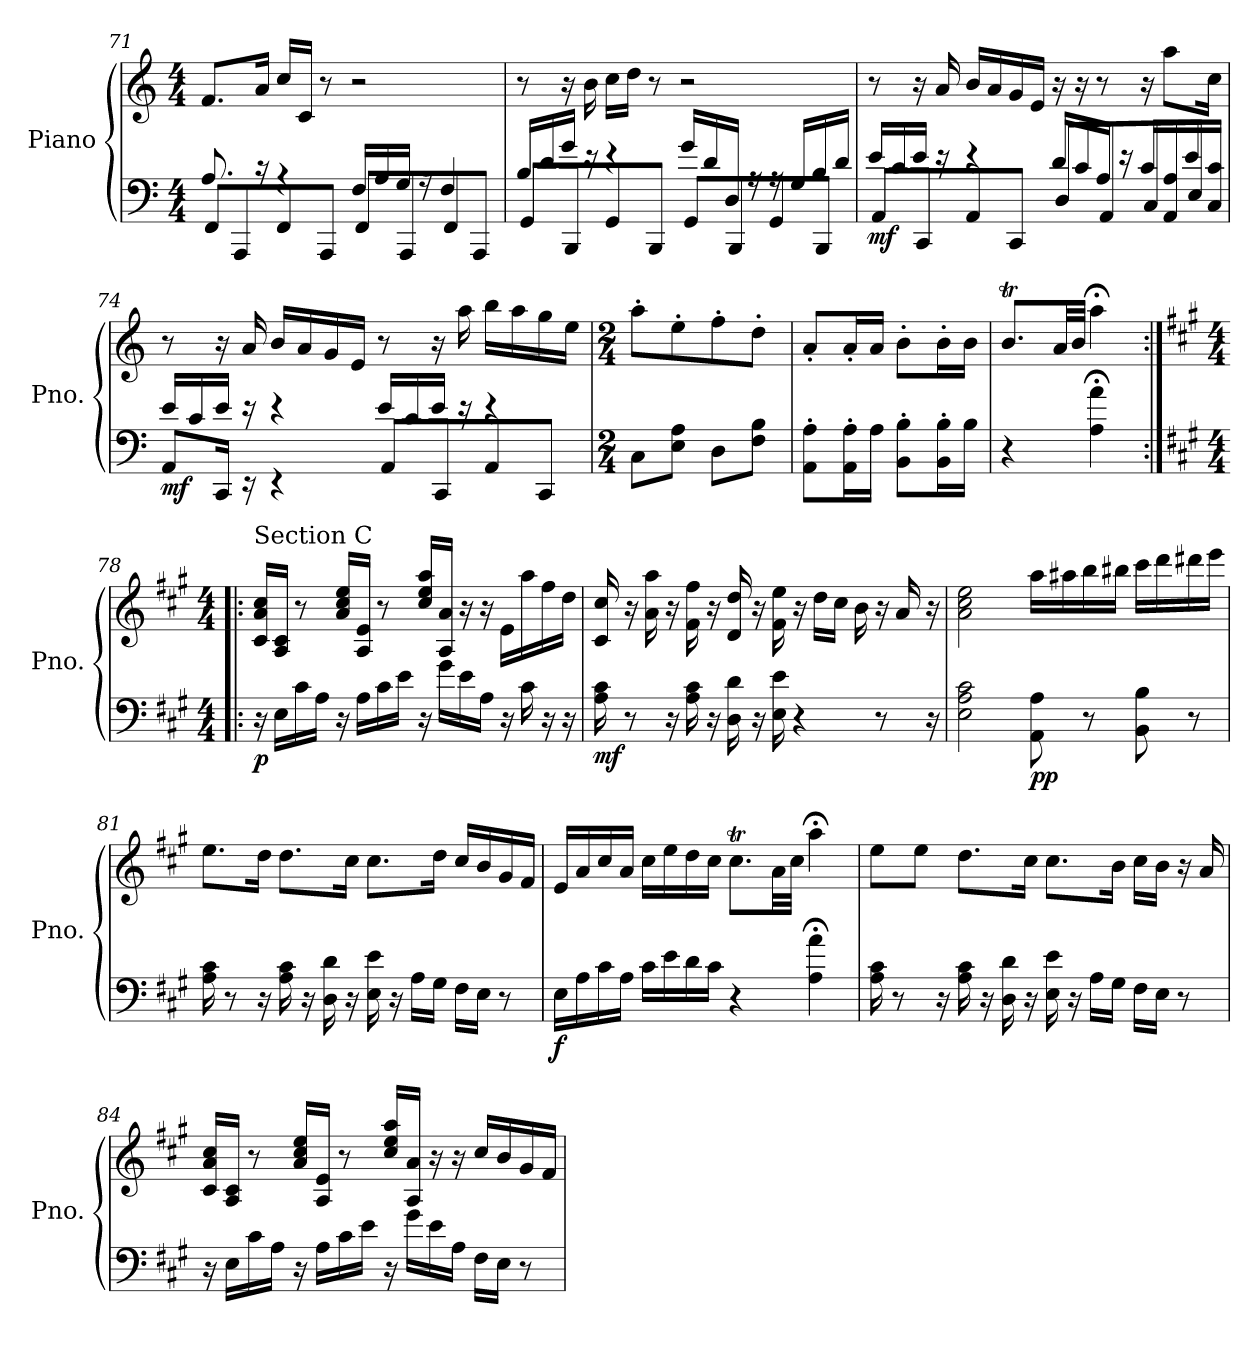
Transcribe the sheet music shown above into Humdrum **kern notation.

**kern	**kern	**dynam
*part1	*part1	*part1
*staff2	*staff1	*staff1/2
*I"Piano	*	*
*I'Pno.	*	*
*clefF4	*clefG2	*
*k[]	*k[]	*
*M4/4	*M4/4	*
=71	=71	=71
*^	*	*
8.A/	8FF/L	8.f/L	.
.	8AAA/	.	.
16r	.	16a/Jk	.
4r	8FF/	16cc/LL	.
.	.	16c/JJ	.
.	8AAA/J	8r	.
16F/LL	8FF/L	2r	.
16A/	.	.	.
16G/JJ	8AAA/	.	.
16r	.	.	.
4F/	8FF/	.	.
.	8AAA/J	.	.
!!LO:LB:g=z
=72	=72	=72	=72
16B/LL	8GG/L	8r	.
16d/	.	.	.
16g/JJ	8BBB/	16r	.
16r	.	16b\	.
4r	8GG/	16cc\LL	.
.	.	16dd\JJ	.
.	8BBB/J	8r	.
16g/LL	8GG/L	2r	.
16d/	.	.	.
16D/JJ	8BBB/	.	.
16r	.	.	.
16r	8GG/	.	.
16G/LL	.	.	.
16B/	8BBB/J	.	.
16d/JJ	.	.	.
=73	=73	=73	=73
!	!	!	!LO:DY:b=2
16e/LL	8AA/L	8r	mf
16c/	.	.	.
16e/JJ	8CC/	16r	.
16r	.	16a/	.
4r	8AA/	16b/LL	.
.	.	16a/	.
.	8CC/J	16g/	.
.	.	16e/JJ	.
16d/LL	8D/L	16r	.
16c/	.	16r	.
16A/JJ	8AA/	8r	.
16r	.	.	.
16c/LL	8C/	16r	.
16AA/ 16A/	.	8aa\L	.
16e/	8E/J	.	.
16C/ 16c/JJ	.	16cc\Jk	.
!!LO:LB:g=z
=74	=74	=74	=74
!	!	!	!LO:DY:b=2
16e/LL	8AA/L	8r	mf
16c/	.	.	.
16e/JJ	16CC/Jk	16r	.
16r	16r	16a/	.
4r	4r	16b/LL	.
.	.	16a/	.
.	.	16g/	.
.	.	16e/JJ	.
16e/LL	8AA/L	8r	.
16c/	.	.	.
16e/JJ	8CC/	16r	.
16r	.	16aa\	.
4r	8AA/	16bb\LL	.
.	.	16aa\	.
.	8CC/J	16gg\	.
.	.	16ee\JJ	.
*v	*v	*	*
=75	=75	=75
*M2/4	*M2/4	*
8C\L	8aa'\L	.
8E\ 8A\J	8ee'\	.
8D\L	8ff'\	.
8F\ 8B\J	8dd'\J	.
=76	=76	=76
8AA\' 8A\'L	8a'/L	.
16AA\' 16A\'L	16a'/L	.
16A\JJ	16a/JJ	.
8BB\' 8B\'L	8b'\L	.
16BB\' 16B\'L	16b'\L	.
16B\JJ	16b\JJ	.
=77	=77	=77
4r	8.bt/L	.
.	32a/LL	.
.	32b/JJJ	.
4A\;< 4a\;<	4aa;<\	.
!!LO:LB:g=z
=78:|!|:	=78:|!|:	=78:|!|:
*k[f#c#g#]	*k[f#c#g#]	*
*M4/4	*M4/4	*
!	!LO:TX:a:t=Section C	!
!	!	!LO:DY:b=2
16r	16c#/ 16a/ 16cc#/LL	p
16E\LL	16A/ 16c#/JJ	.
16c#\	8r	.
16A\JJ	.	.
16r	16a/ 16cc#/ 16ee/LL	.
16A\LL	16A/ 16e/JJ	.
16c#\	8r	.
16e\JJ	.	.
16r	16cc#/ 16ee/ 16aa/LL	.
16g#\LL	16A/ 16a/JJ	.
16e\	16r	.
16A\JJ	16r	.
16r	16e\LL	.
16c#\	16aa\	.
16r	16ff#\	.
16r	16dd\JJ	.
=79	=79	=79
!	!	!LO:DY:b=2
16A\ 16c#\	16c#/ 16cc#/	mf
8r	16r	.
.	16a\ 16aa\	.
16r	16r	.
16A\ 16c#\	16f#\ 16ff#\	.
16r	16r	.
16D\ 16d\	16d/ 16dd/	.
16r	16r	.
16E\ 16e\	16f#\ 16ee\	.
4r	16r	.
.	16dd\LL	.
.	16cc#\JJ	.
.	16b\	.
8r	16r	.
.	16a/	.
16r	16r	.
!!LO:LB:g=z
=80	=80	=80
2E\ 2A\ 2c#\	2a\ 2cc#\ 2ee\	.
!	!	!LO:DY:b=2
8AA\ 8A\	16aa\LL	pp
.	16aa#X\	.
8r	16bb\	.
.	16bb#X\JJ	.
8BB\ 8B\	16ccc#\LL	.
.	16ddd\	.
8r	16ddd#X\	.
.	16eee\JJ	.
=81	=81	=81
16A\ 16c#\	8.ee\L	.
8r	.	.
16r	16dd\Jk	.
16A\ 16c#\	8.dd\L	.
16r	.	.
16D\ 16d\	.	.
16r	16cc#\Jk	.
16E\ 16e\	8.cc#\L	.
16r	.	.
16A\LL	.	.
16G#\JJ	16dd\Jk	.
16F#\LL	16cc#/LL	.
16E\JJ	16b/	.
8r	16g#/	.
.	16f#/JJ	.
=82	=82	=82
!	!	!LO:DY:b=2
16E\LL	16e/LL	f
16A\	16a/	.
16c#\	16cc#/	.
16A\JJ	16a/JJ	.
16c#\LL	16cc#\LL	.
16e\	16ee\	.
16d\	16dd\	.
16c#\JJ	16cc#\JJ	.
4r	8.cc#t\L	.
.	32a\LL	.
.	32cc#\JJJ	.
4A\;< 4a\;<	4aa;<\	.
!!LO:LB:g=z
=83	=83	=83
16A\ 16c#\	8ee\L	.
8r	.	.
.	8ee\J	.
16r	.	.
16A\ 16c#\	8.dd\L	.
16r	.	.
16D\ 16d\	.	.
16r	16cc#\Jk	.
16E\ 16e\	8.cc#\L	.
16r	.	.
16A\LL	.	.
16G#\JJ	16b\Jk	.
16F#\LL	16cc#\LL	.
16E\JJ	16b\JJ	.
8r	16r	.
.	16a/	.
=84	=84	=84
16r	16c#/ 16a/ 16cc#/LL	.
16E\LL	16A/ 16c#/JJ	.
16c#\	8r	.
16A\JJ	.	.
16r	16a/ 16cc#/ 16ee/LL	.
16A\LL	16A/ 16e/JJ	.
16c#\	8r	.
16e\JJ	.	.
16r	16cc#/ 16ee/ 16aa/LL	.
16g#\LL	16A/ 16a/JJ	.
16e\	16r	.
16A\JJ	16r	.
16F#\LL	16cc#/LL	.
16E\JJ	16b/	.
8r	16g#/	.
.	16f#/JJ	.
=	=	=
*-	*-	*-
